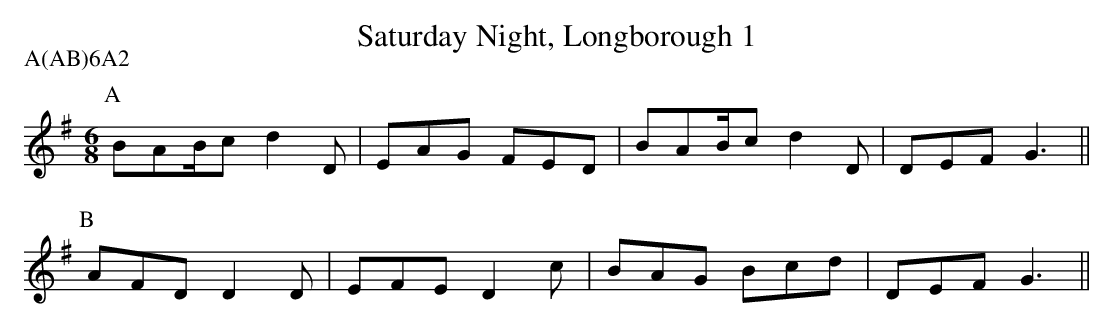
X:1
T:Saturday Night, Longborough 1
M:6/8
L:1/8
P:A(AB)6A2
K:G
P:A
BAB/c d2D|EAG FED|BAB/c d2D|DEF G3||
P:B
AFD   D2D|EFE D2c|BAG   Bcd|DEF G3||
